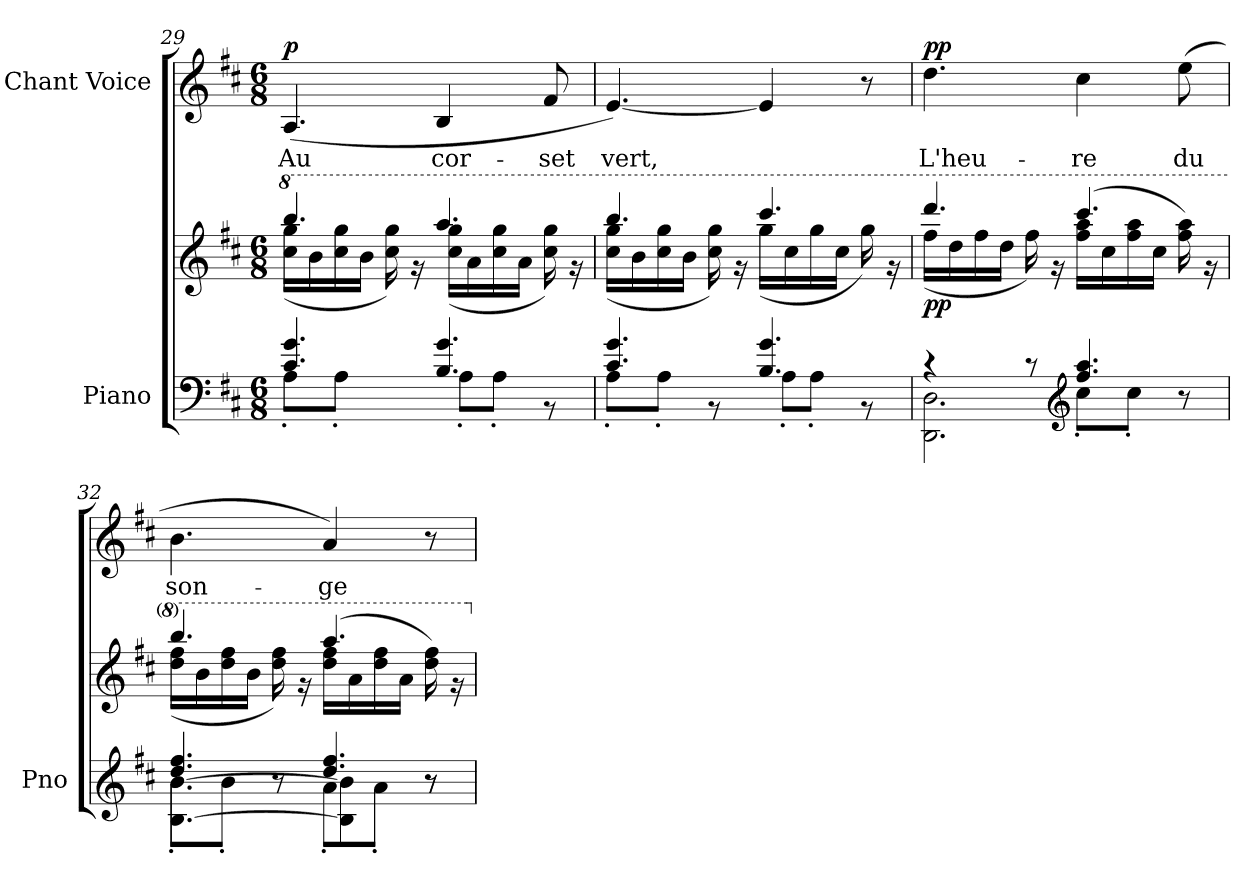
**kern	**kern	**dynam	**kern	**text	**dynam
*part2	*part2	*part2	*part1	*part1	*part1
*staff3	*staff2	*staff2/3	*staff1	*staff1	*staff1
*I"Piano	*	*	*I"Chant Voice	*	*
*I'Pno	*	*	*	*	*
!!LO:LB:g=z
*clefF4	*clefG2	*	*clefG2	*	*
*k[f#c#]	*k[f#c#]	*	*k[f#c#]	*	*
*M6/8	*M6/8	*	*M6/8	*	*
=29	=29	=29	=29	=29	=29
*^	*	*	*	*	*
*	*	*8va	*	*	*	*
*	*	*^	*	*	*	*
!	!	!	!	!	!	!LO:LY:b	!LO:DY:a
4.c#/ 4.g/	8A'\L	4.bbb/	(>16ccc#\ 16ggg\LL	.	(>4.A/	Au	p
.	.	.	16bb\	.	.	.	.
.	8A'\J	.	16ccc#\ 16ggg\	.	.	.	.
.	.	.	16bb\JJ	.	.	.	.
.	8ryy	.	16ccc#\ 16ggg\)	.	.	.	.
.	.	.	16r	.	.	.	.
!	!	!	!	!	!	!LO:LY:b	!
4.B/ 4.g/	8A'\L	4.aaa/	(>16ccc#\ 16ggg\LL	.	4B/	cor-	.
.	.	.	16aa\	.	.	.	.
.	8A'\J	.	16ccc#\ 16ggg\	.	.	.	.
.	.	.	16aa\JJ	.	.	.	.
!	!	!	!	!	!	!LO:LY:b	!
.	8r	.	16ccc#\ 16ggg\)	.	8f#/	-set	.
.	.	.	16r	.	.	.	.
=30	=30	=30	=30	=30	=30	=30	=30
*	*^	*	*	*	*	*	*
!	!	!	!	!	!	!	!LO:LY:b	!
4.c#/ 4.g/	8A'\L	8ryy	4.bbb/	(>16ccc#\ 16ggg\LL	.	[4.e/)	vert,	.
.	.	.	.	16bb\	.	.	.	.
*	*v	*v	*	*	*	*	*	*
.	8A'\J	.	16ccc#\ 16ggg\	.	.	.	.
.	.	.	16bb\JJ	.	.	.	.
.	8r	.	16ccc#\ 16ggg\)	.	.	.	.
.	.	.	16r	.	.	.	.
4.B/ 4.g/	8A'\L	4.cccc#/	(>16ggg\LL	.	4e/]	.	.
.	.	.	16ccc#\	.	.	.	.
.	8A'\J	.	16ggg\	.	.	.	.
.	.	.	16ccc#\JJ	.	.	.	.
*	*^	*	*	*	*	*	*
.	8ryy	8r	.	16ggg\)	.	8r	.	.
.	.	.	.	16r	.	.	.	.
!!LO:LB:g=z
=31	=31	=31	=31	=31	=31	=31	=31	=31
!	!	!	!	!	!LO:DY:b	!	!LO:LY:b	!LO:DY:a
4r	4ryy	2.DD\ 2.D\	4.dddd/	(>16fff#\LL	pp	4.dd\	L'heu-	pp
.	.	.	.	16ddd\	.	.	.	.
.	.	.	.	16fff#\	.	.	.	.
.	.	.	.	16ddd\JJ	.	.	.	.
8r	8ryy	.	.	16fff#\)	.	.	.	.
.	.	.	.	16r	.	.	.	.
*clefG2	*	*	*	*	*	*	*	*
!	!	!	!	!	!	!	!LO:LY:b	!
4.ff#/ 4.aa/	8cc#'\L	.	(>4.cccc#/	16fff#\ 16aaa\LL	.	4cc#\	-re	.
.	.	.	.	16ccc#\	.	.	.	.
.	8cc#'\J	.	.	16fff#\ 16aaa\	.	.	.	.
.	.	.	.	16ccc#\JJ	.	.	.	.
!	!	!	!	!	!	!	!LO:LY:b	!
.	8r	.	.	16fff#\ 16aaa\)	.	(8ee\	du	.
.	.	.	.	16r	.	.	.	.
=32	=32	=32	=32	=32	=32	=32	=32	=32
!	!	!	!	!	!	!	!LO:LY:b	!
4.dd/ 4.ff#/	8b'\L	[4.B\ [4.b\	4.bbb/	(>16ddd\ 16fff#\LL	.	4.b\	son-	.
.	.	.	.	16bb\	.	.	.	.
.	8b'\J	.	.	16ddd\ 16fff#\	.	.	.	.
.	.	.	.	16bb\JJ	.	.	.	.
.	8r	.	.	16ddd\ 16fff#\)	.	.	.	.
.	.	.	.	16r	.	.	.	.
!	!	!	!	!	!	!	!LO:LY:b	!
4.dd/ 4.ff#/	8a'\L	4B\] 4b\]	(>4.aaa/	16ddd\ 16fff#\LL	.	4a/)	-ge	.
.	.	.	.	16aa\	.	.	.	.
.	8a'\J	.	.	16ddd\ 16fff#\	.	.	.	.
.	.	.	.	16aa\JJ	.	.	.	.
.	8r	8r	.	16ddd\ 16fff#\)	.	8r	.	.
.	.	.	.	16r	.	.	.	.
*v	*v	*v	*	*	*	*	*	*
*	*X8va	*	*	*	*	*
*	*v	*v	*	*	*	*
=	=	=	=	=	=
*-	*-	*-	*-	*-	*-
